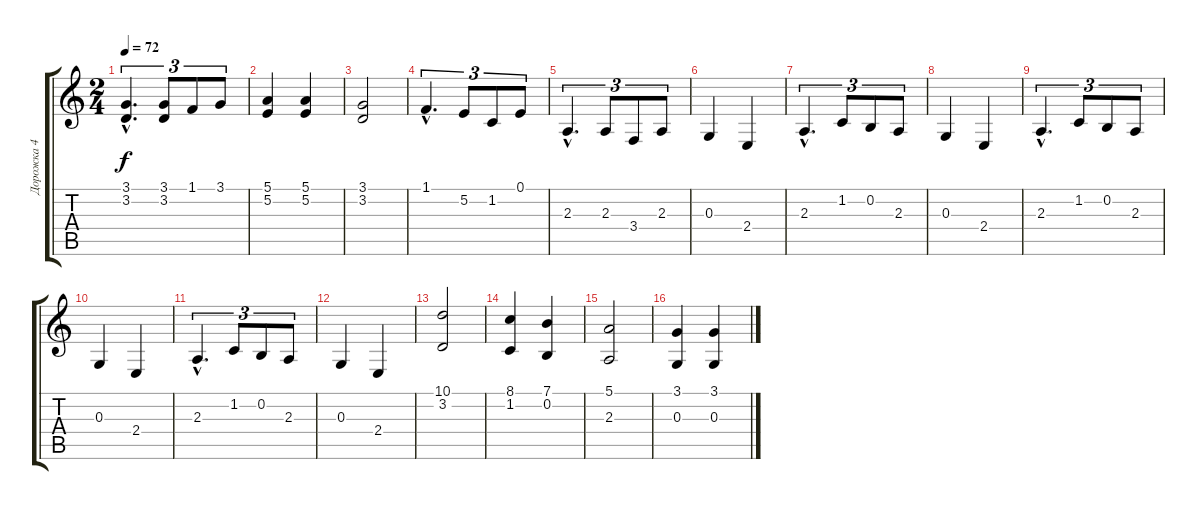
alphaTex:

\track ("Дорожка 4" "Дорожка 4") {instrument stringensemble1}
\staff {score tabs}
\tuning (E4 B3 G3 D3 A2 E2) {hide}
\ts (2 4)
\tempo 72
\clef g2
\ks c
(3.1{hac} 3.2{hac}).4{d tu (3 2) dy f balance 8 instrument stringensemble1} (3.1 3.2).8{tu (3 2)} 1.1.8{tu (3 2)} 3.1.8{tu (3 2)} |
(5.1 5.2).4{balance 8 instrument stringensemble1} (5.1 5.2).4 |
(3.1 3.2).2{balance 10 instrument stringensemble1} |
1.1{hac}.4{d tu (3 2) balance 12} 5.2.8{tu (3 2)} 1.2.8{tu (3 2)} 0.1.8{tu (3 2)} |
2.3{hac}.4{d tu (3 2) balance 16} 2.3.8{tu (3 2)} 3.4.8{tu (3 2)} 2.3.8{tu (3 2)} |
0.3.4 2.4.4 |
2.3{hac}.4{d tu (3 2)} 1.2.8{tu (3 2)} 0.2.8{tu (3 2)} 2.3.8{tu (3 2)} |
0.3.4 2.4.4 |
2.3{hac}.4{d tu (3 2)} 1.2.8{tu (3 2)} 0.2.8{tu (3 2)} 2.3.8{tu (3 2)} |
0.3.4 2.4.4 |
2.3{hac}.4{d tu (3 2)} 1.2.8{tu (3 2)} 0.2.8{tu (3 2)} 2.3.8{tu (3 2)} |
0.3.4 2.4.4 |
(10.1 3.2).2 |
(8.1 1.2).4 (7.1 0.2).4 |
(5.1 2.3).2 |
(3.1 0.3).4 (3.1 0.3).4
